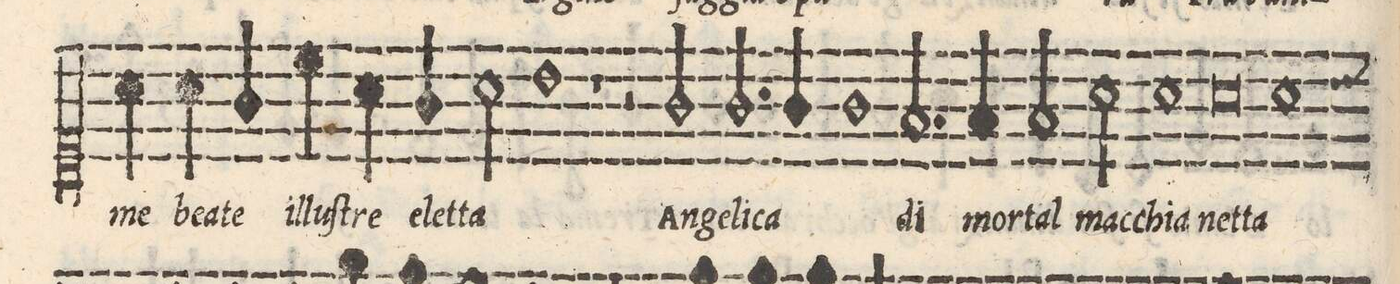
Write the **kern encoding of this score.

**kern	**text
*I"ALTO	*
*clefC1	*
*k[]	*
*met(C|)	*
*M2/1	*
4a\	-me
4a\	bea-
4g/	-te
4cc\	il-
4a\	-luſ-
4g/	-tre e-
2a\	-let-
=10-	=10-
1b	-ta
1r	.
=11-	=11-
2r	.
2g/	An-
2.g/	-ge-
4g/	-li-
=12-	=12-
1g	-ca
2.f/	di
4f/	mor-
=13-	=13-
2f/	-tal
2a\	mac-
1a	-chia
=14-	=14-
0a	net-
=15-	=15-
1a	-ta
*-	*-
